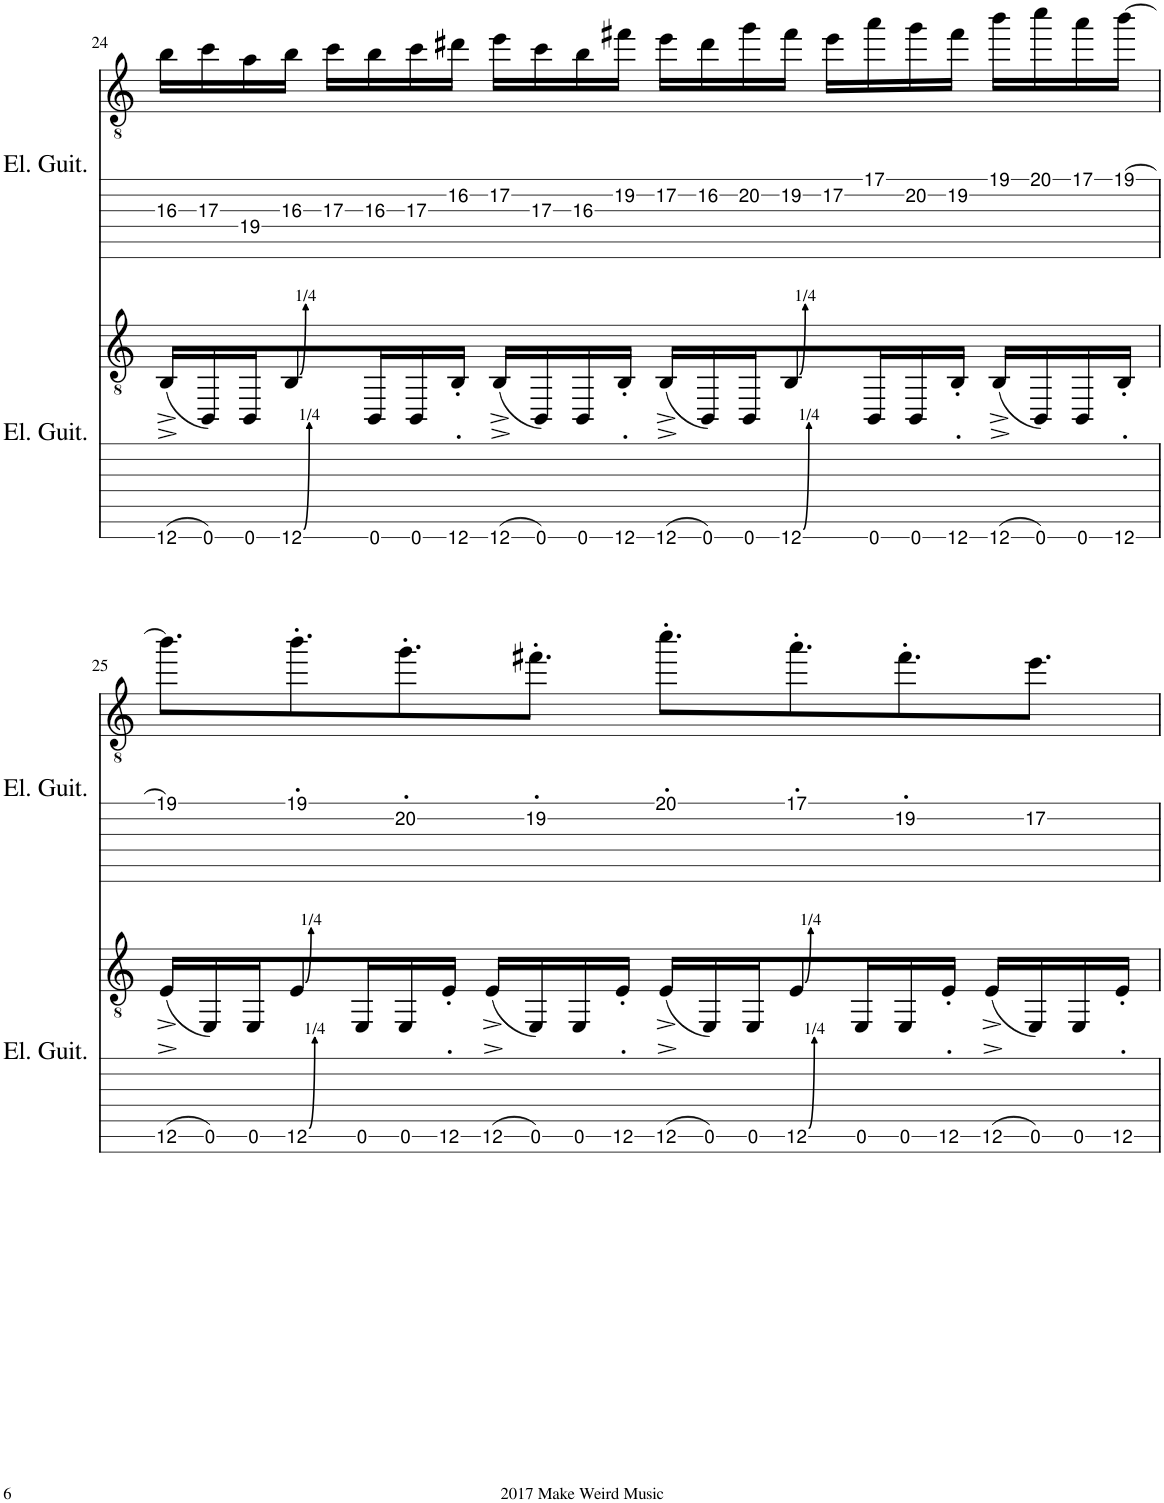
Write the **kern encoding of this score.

**kern	**kern	**kern	**kern
*part2	*part2	*part1	*part1
*staff4	*staff3	*staff2	*staff1
*I"Electric Guitar	*	*I"Electric Guitar	*
*I'El. Guit.	*	*I'El. Guit.	*
!!LO:PB:g=z
*	*clefGv2	*	*clefGv2
*k[]	*k[]	*k[]	*k[]
*M6/4	*M6/4	*M6/4	*M6/4
=24	=24	=24	=24
16BB^LL	(16BB^/LL	16bLL	16b\LL
16BBB	16BBB/)	16cc	16cc\
16BBBJ	16BBB/J	16a	16a\
8BB	8BB/	16b	16b\JJ
.	.	16cc	16cc\LL
16BBBL	16BBB/L	16b	16b\
16BBB	16BBB/	16cc	16cc\
16BB'	16BB'/JJ	16dd#	16dd#X\JJ
16BB^	(16BB^/LL	16ee	16ee\LL
16BBB	16BBB/)	16cc	16cc\
16BBB	16BBB/	16b	16b\
16BB'JJ	16BB'/JJ	16ff#JJ	16ff#X\JJ
16BB^LL	(16BB^/LL	16eeLL	16ee\LL
16BBB	16BBB/)	16dd#	16dd#\
16BBBJ	16BBB/J	16gg	16gg\
8BB	8BB/	16ff#	16ff#\JJ
.	.	16ee	16ee\LL
16BBBL	16BBB/L	16aa	16aa\
16BBB	16BBB/	16gg	16gg\
16BB'	16BB'/JJ	16ff#	16ff#\JJ
16BB^	(16BB^/LL	16bb	16bb\LL
16BBB	16BBB/)	16ccc	16ccc\
16BBB	16BBB/	16aa	16aa\
16BB'JJ	16BB'/JJ	[16bbJJ	[16bb\JJ
!!LO:LB:g=z
=25	=25	=25	=25
16E^LL	(16E^/LL	8.bbL]	8.bb\L]
16EE	16EE/)	.	.
16EEJ	16EE/J	.	.
8E	8E/	8.bb'	8.bb'\
16EEL	16EE/L	.	.
16EE	16EE/	8.gg'	8.gg'\
16E'	16E'/JJ	.	.
16E^	(16E^/LL	.	.
16EE	16EE/)	8.ff#'J	8.ff#X'\J
16EE	16EE/	.	.
16E'JJ	16E'/JJ	.	.
16E^LL	(16E^/LL	8.ccc'L	8.ccc'\L
16EE	16EE/)	.	.
16EEJ	16EE/J	.	.
8E	8E/	8.aa'	8.aa'\
16EEL	16EE/L	.	.
16EE	16EE/	8.ff#'	8.ff#'\
16E'	16E'/JJ	.	.
16E^	(16E^/LL	.	.
16EE	16EE/)	8.eeJ	8.ee\J
16EE	16EE/	.	.
16E'JJ	16E'/JJ	.	.
=	=	=	=
*-	*-	*-	*-
